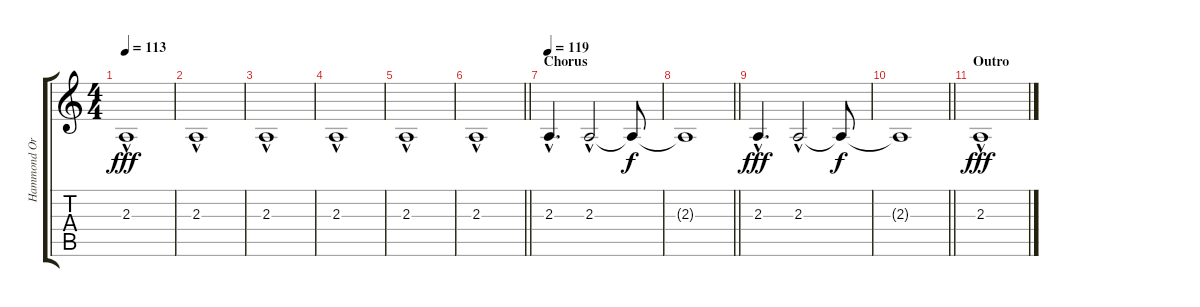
\track ("Hammond Organ (Mal Evans)" "Hammond Or") {instrument drawbarorgan}
\staff {score tabs}
\tuning (E4 B3 G3 D3 A2 E2) {hide}
\ts (4 4)
\tempo 113
\clef g2
\ks c
2.3{hac}.1{dy fff} |
2.3{hac}.1 |
2.3{hac}.1 |
2.3{hac}.1 |
2.3{hac}.1 |
\barLineRight lightlight
2.3{hac}.1 |
\section ("" "Chorus")
\tempo 119
2.3{hac}.4{d} 2.3{hac}.2 2.3{t}.8{dy f} |
\barLineRight lightlight
2.3{t}.1 |
2.3{hac}.4{d dy fff} 2.3{hac}.2 2.3{t}.8{dy f} |
\barLineRight lightlight
2.3{t}.1 |
\section ("" "Outro")
2.3{hac}.1{dy fff}
